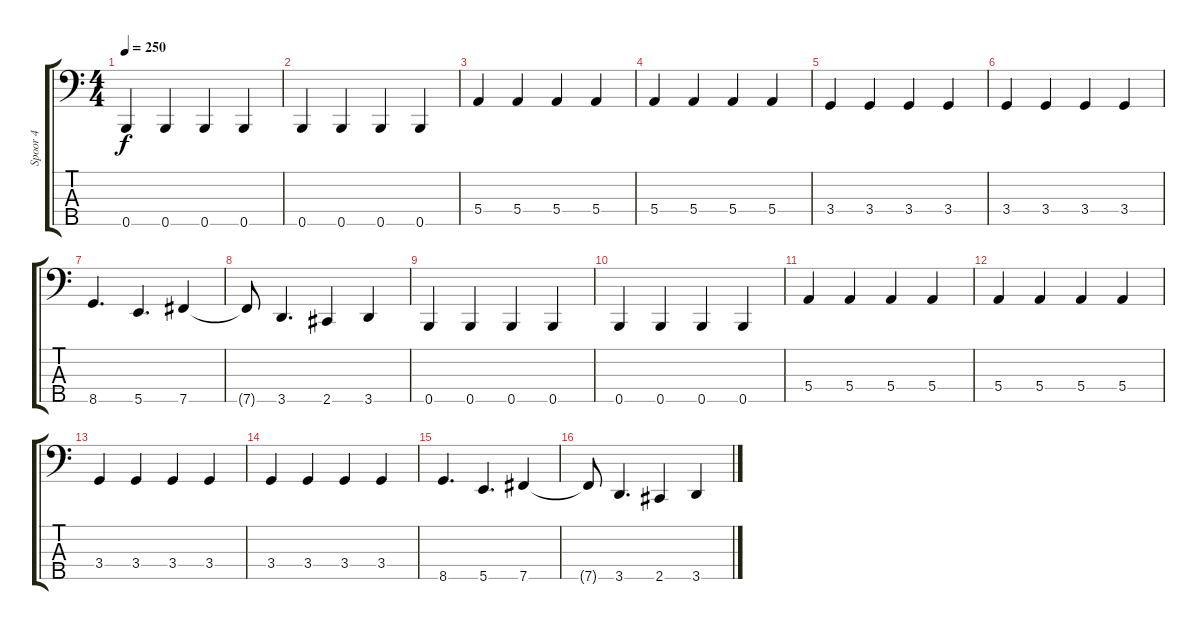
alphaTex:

\track ("Spoor 4" "Spoor 4") {instrument electricbassfinger}
\staff {score tabs}
\tuning (G2 D2 A1 E1 B0) {hide}
\ts (4 4)
\tempo 250
\clef f4
\ks c
0.5.4{dy f} 0.5.4 0.5.4 0.5.4 |
0.5.4 0.5.4 0.5.4 0.5.4 |
5.4.4 5.4.4 5.4.4 5.4.4 |
5.4.4 5.4.4 5.4.4 5.4.4 |
3.4.4 3.4.4 3.4.4 3.4.4 |
3.4.4 3.4.4 3.4.4 3.4.4 |
8.5.4{d} 5.5.4{d} 7.5.4 |
7.5{t}.8 3.5.4{d} 2.5.4 3.5.4 |
0.5.4 0.5.4 0.5.4 0.5.4 |
0.5.4 0.5.4 0.5.4 0.5.4 |
5.4.4 5.4.4 5.4.4 5.4.4 |
5.4.4 5.4.4 5.4.4 5.4.4 |
3.4.4 3.4.4 3.4.4 3.4.4 |
3.4.4 3.4.4 3.4.4 3.4.4 |
8.5.4{d} 5.5.4{d} 7.5.4 |
7.5{t}.8 3.5.4{d} 2.5.4 3.5.4
